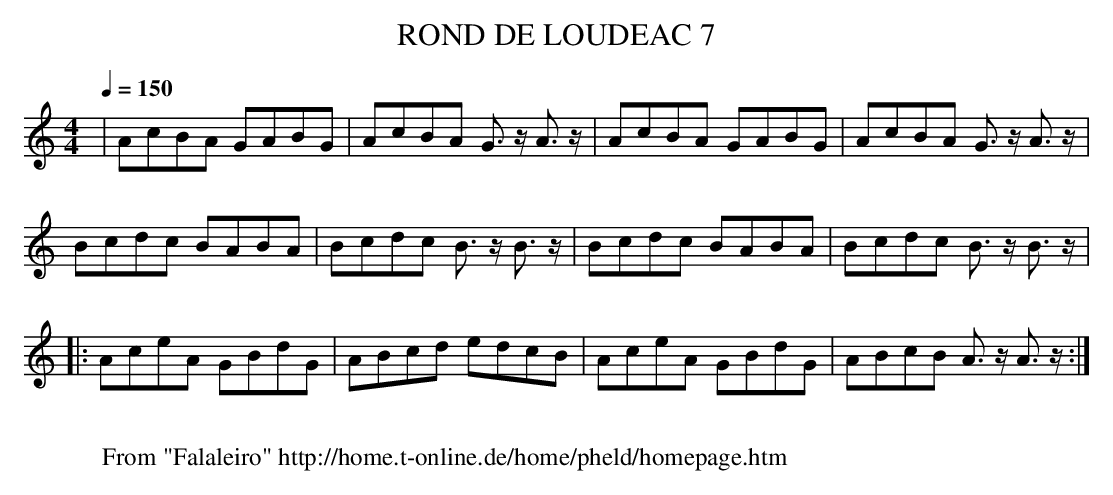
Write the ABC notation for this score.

X:1
T:ROND DE LOUDEAC 7
M:4/4
L:1/8
Q:1/4=150
K:C
|AcBA GABG|AcBA G3/2 z/2 A3/2 z/2 |AcBA GABG|AcBA G3/2 z/2 A3/2 z/2 |
Bcdc BABA|Bcdc B3/2 z/2 B3/2 z/2 |Bcdc BABA|Bcdc B3/2 z/2 B3/2 z/2 |
|:AceA GBdG|ABcd edcB|AceA GBdG|ABcB A3/2 z/2 A3/2 z/2:|
W:
W: From "Falaleiro" http://home.t-online.de/home/pheld/homepage.htm
